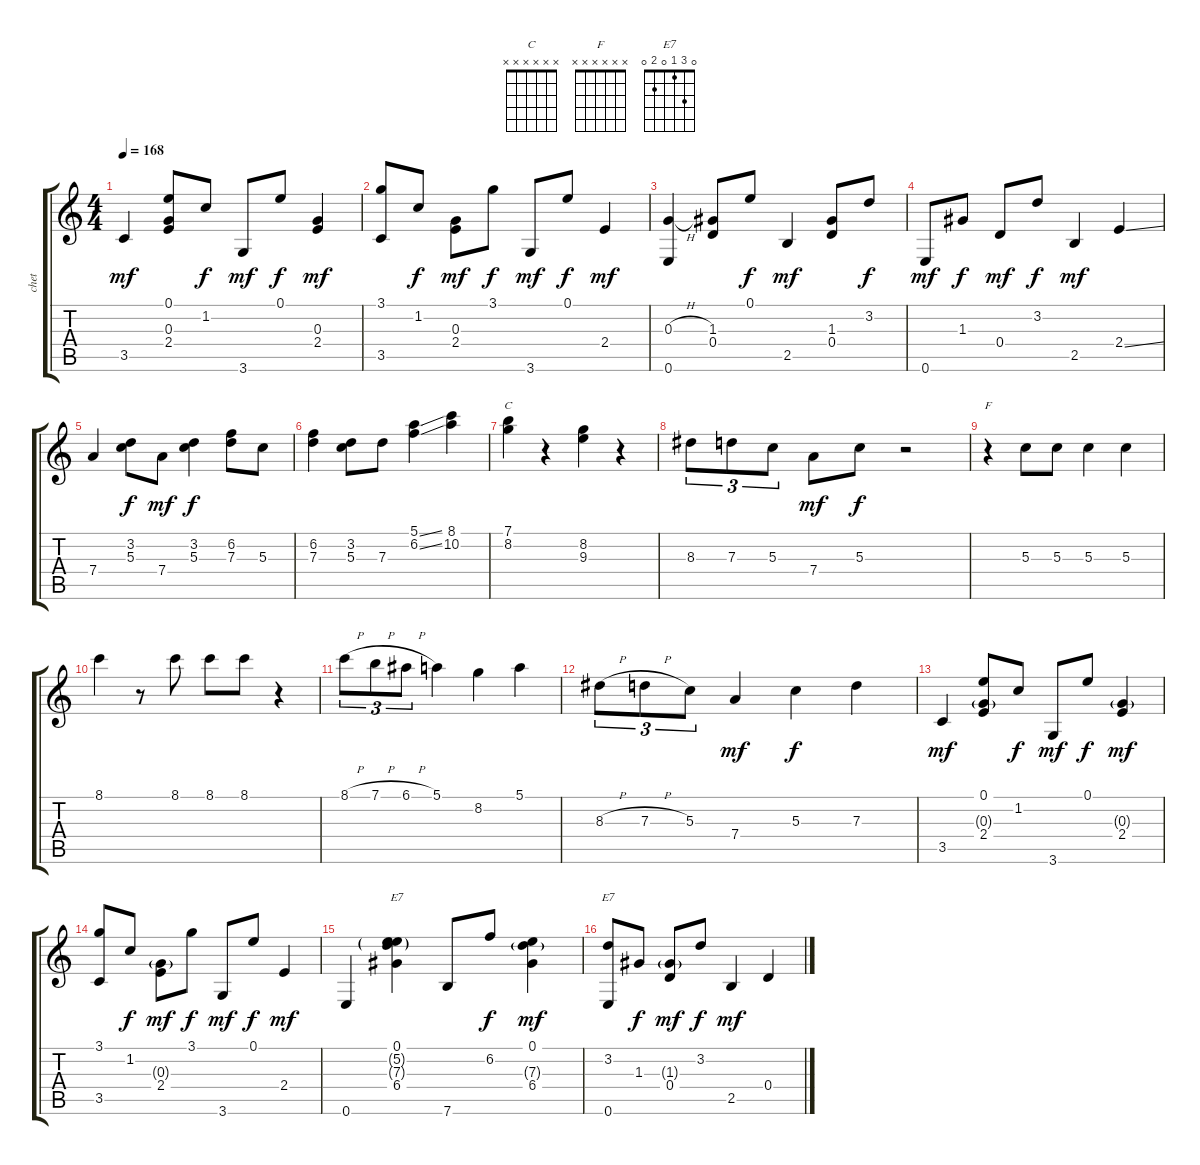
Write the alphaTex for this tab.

\track ("chet" "chet") {instrument acousticguitarsteel}
\staff {score tabs}
\tuning (E4 B3 G3 D3 A2 E2) {hide}
\chord ("C" x x x x x x)
\chord ("F" x x x x x x)
\chord ("E7" 0 5 7 6 7 0) {firstfret 5}
\chord ("E7" 0 3 1 0 2 0)
\ts (4 4)
\tempo 168
\clef g2
\ks c
3.5.4{dy mf} (0.1 0.3 2.4).8 1.2.8{dy f} 3.6.8{dy mf} 0.1.8{dy f} (0.3 2.4).4{dy mf} |
(3.1 3.5).8 1.2.8{dy f} (0.3 2.4).8{dy mf} 3.1.8{dy f} 3.6.8{dy mf} 0.1.8{dy f} 2.4.4{dy mf} |
(0.3{h} 0.6).4 (1.3 0.4).8 0.1.8{dy f} 2.5.4{dy mf} (1.3 0.4).8 3.2.8{dy f} |
0.6.8{dy mf} 1.3.8{dy f} 0.4.8{dy mf} 3.2.8{dy f} 2.5.4{dy mf} 2.4{ss}.4 |
7.4.4 (3.2 5.3).8{dy f} 7.4.8{dy mf} (3.2 5.3).4{dy f} (6.2 7.3).8 5.3.8 |
(6.2 7.3).4 (3.2 5.3).8 7.3.8 (5.1{ss} 6.2{ss}).4 (8.1 10.2).4 |
(7.1 8.2).4{ch "C"} r.4 (8.2 9.3).4 r.4 |
8.3.8{tu (3 2)} 7.3.8{tu (3 2)} 5.3.8{tu (3 2)} 7.4.8{dy mf} 5.3.8{dy f} r.2 |
r.4{ch "F"} 5.3.8 5.3.8 5.3.4 5.3.4 |
8.1.4 r.8 8.1.8 8.1.8 8.1.8 r.4 |
8.1{h}.8{tu (3 2)} 7.1{h}.8{tu (3 2)} 6.1{h}.8{tu (3 2)} 5.1.4 8.2.4 5.1.4 |
8.3{h}.8{tu (3 2)} 7.3{h}.8{tu (3 2)} 5.3.8{tu (3 2)} 7.4.4{dy mf} 5.3.4{dy f} 7.3.4 |
3.5.4{dy mf} (0.1 0.3{g} 2.4).8 1.2.8{dy f} 3.6.8{dy mf} 0.1.8{dy f} (0.3{g} 2.4).4{dy mf} |
(3.1 3.5).8 1.2.8{dy f} (0.3{g} 2.4).8{dy mf} 3.1.8{dy f} 3.6.8{dy mf} 0.1.8{dy f} 2.4.4{dy mf} |
0.6.4 (0.1 5.2{g} 7.3{g} 6.4).4{ch "E7"} 7.6.8 6.2.8{dy f} (0.1 7.3{g} 6.4).4{dy mf} |
(3.2 0.6).8{ch "E7"} 1.3.8{dy f} (1.3{g} 0.4).8{dy mf} 3.2.8{dy f} 2.5.4{dy mf} 0.4.4
